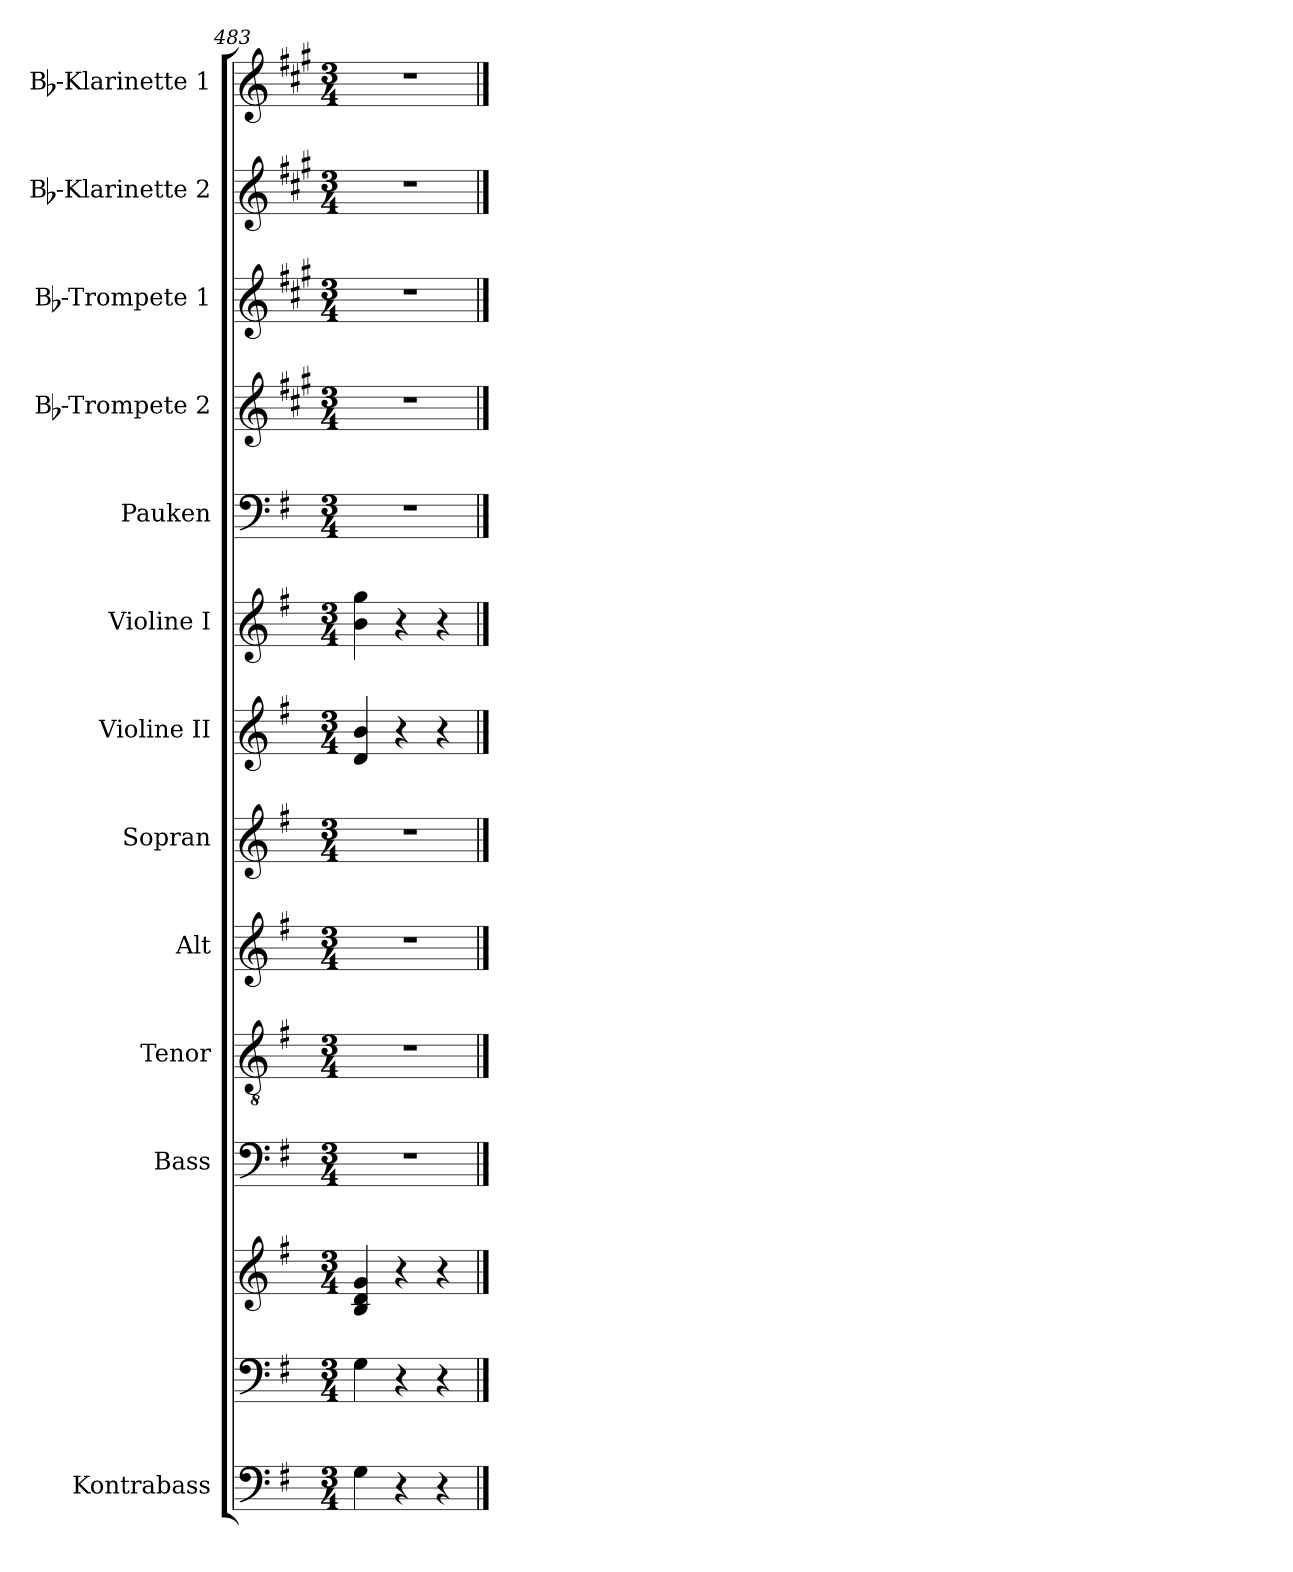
**kern	**kern	**kern	**kern	**kern	**kern	**kern	**kern	**kern	**kern	**kern	**kern	**kern	**kern
*part13	*part12	*part12	*part11	*part10	*part9	*part8	*part7	*part6	*part5	*part4	*part3	*part2	*part1
*staff14	*staff13	*staff12	*staff11	*staff10	*staff9	*staff8	*staff7	*staff6	*staff5	*staff4	*staff3	*staff2	*staff1
*I"Kontrabass	*	*	*I"Bass	*I"Tenor	*I"Alt	*I"Sopran	*I"Violine II	*I"Violine I	*I"Pauken	*I"Bb-Trompete 2	*I"Bb-Trompete 1	*I"Bb-Klarinette 2	*I"Bb-Klarinette 1
*I'Kb.	*	*	*I'B.	*I'T.	*I'A.	*I'S.	*I'Vl. II	*I'Vl. I	*I'Pk.	*I'Bb Trp. 2	*I'Bb Trp. 1	*I'Bb Kl. 2	*I'Bb Kl. 1
*clefF4	*clefF4	*clefG2	*clefF4	*clefGv2	*clefG2	*clefG2	*clefG2	*clefG2	*clefF4	*clefG2	*clefG2	*clefG2	*clefG2
*ITrd7c12	*	*	*	*	*	*	*	*	*	*ITrd1c2	*ITrd1c2	*ITrd1c2	*ITrd1c2
*k[f#]	*k[f#]	*k[f#]	*k[f#]	*k[f#]	*k[f#]	*k[f#]	*k[f#]	*k[f#]	*k[f#]	*k[f#]	*k[f#]	*k[f#]	*k[f#]
*G:	*G:	*G:	*G:	*G:	*G:	*G:	*G:	*G:	*G:	*G:	*G:	*G:	*G:
*M3/4	*M3/4	*M3/4	*M3/4	*M3/4	*M3/4	*M3/4	*M3/4	*M3/4	*M3/4	*M3/4	*M3/4	*M3/4	*M3/4
=483	=483	=483	=483	=483	=483	=483	=483	=483	=483	=483	=483	=483	=483
4GG\	4G\	4B/ 4d/ 4g/	2.r	2.r	2.r	2.r	4d/ 4b/	4b\ 4gg\	2.r	2.r	2.r	2.r	2.r
4r	4r	4r	.	.	.	.	4r	4r	.	.	.	.	.
4r	4r	4r	.	.	.	.	4r	4r	.	.	.	.	.
==	==	==	==	==	==	==	==	==	==	==	==	==	==
*-	*-	*-	*-	*-	*-	*-	*-	*-	*-	*-	*-	*-	*-
